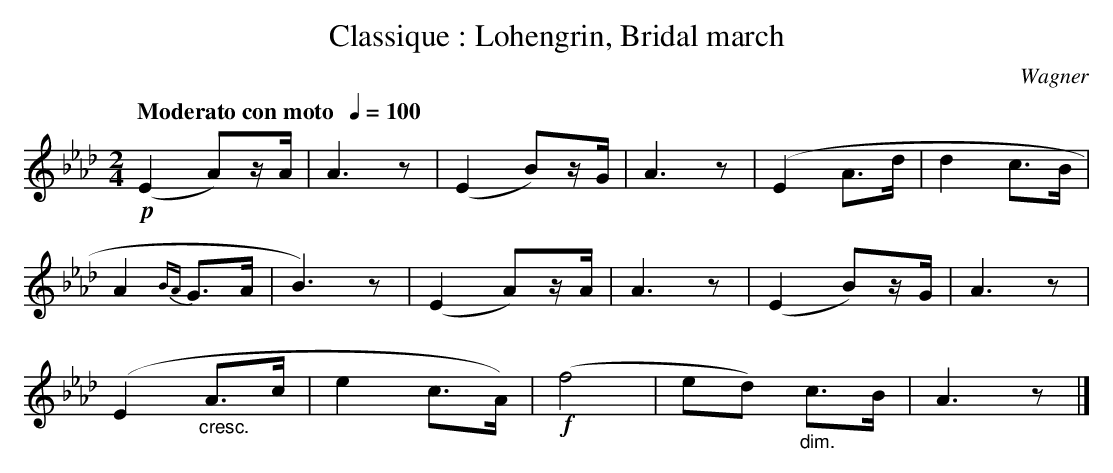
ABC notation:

X:1
T:Classique : Lohengrin, Bridal march
C:Wagner
M:2/4
L:1/8
Q:"Moderato con moto  "1/4=100
K:Abmaj
+p+(E2 A)z/2A/2 | A3 z | (E2 B)z/2G/2 | A3 z | (E2 A>d | d2 c>B |
A2 {BA}G>A | B3) z| (E2 A)z/2A/2 | A3 z | (E2 B)z/2G/2 | A3 z |
(E2 "_cresc."A>c | e2 c>A) | +f+(f4 | ed) "_dim."c>B | A3 z |]
